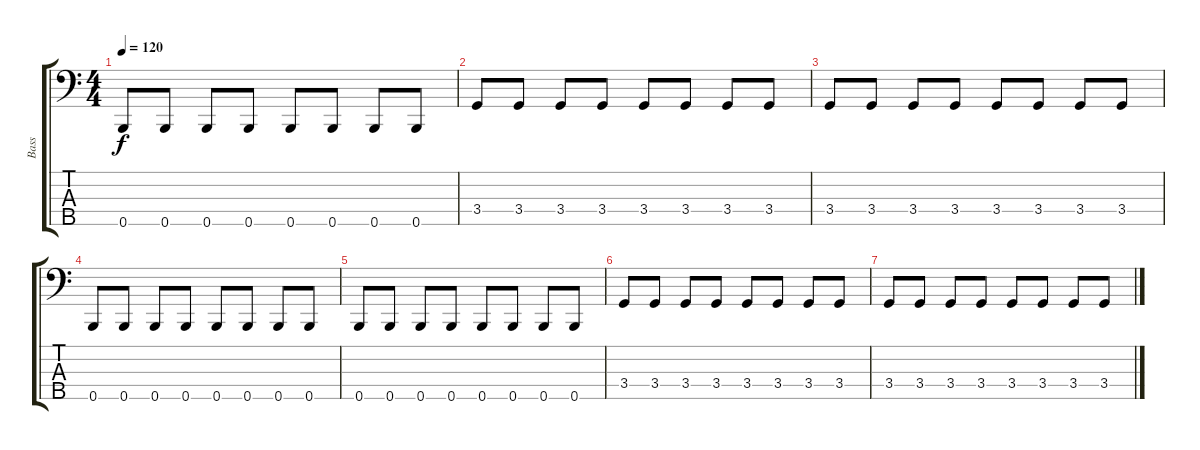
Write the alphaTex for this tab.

\track ("Bass" "Bass") {instrument electricbassfinger}
\staff {score tabs}
\tuning (G2 D2 A1 E1 B0) {hide}
\ts (4 4)
\tempo 120
\clef f4
\ks c
0.5.8{dy f} 0.5.8 0.5.8 0.5.8 0.5.8 0.5.8 0.5.8 0.5.8 |
3.4.8 3.4.8 3.4.8 3.4.8 3.4.8 3.4.8 3.4.8 3.4.8 |
3.4.8 3.4.8 3.4.8 3.4.8 3.4.8 3.4.8 3.4.8 3.4.8 |
0.5.8 0.5.8 0.5.8 0.5.8 0.5.8 0.5.8 0.5.8 0.5.8 |
0.5.8 0.5.8 0.5.8 0.5.8 0.5.8 0.5.8 0.5.8 0.5.8 |
3.4.8 3.4.8 3.4.8 3.4.8 3.4.8 3.4.8 3.4.8 3.4.8 |
3.4.8 3.4.8 3.4.8 3.4.8 3.4.8 3.4.8 3.4.8 3.4.8
